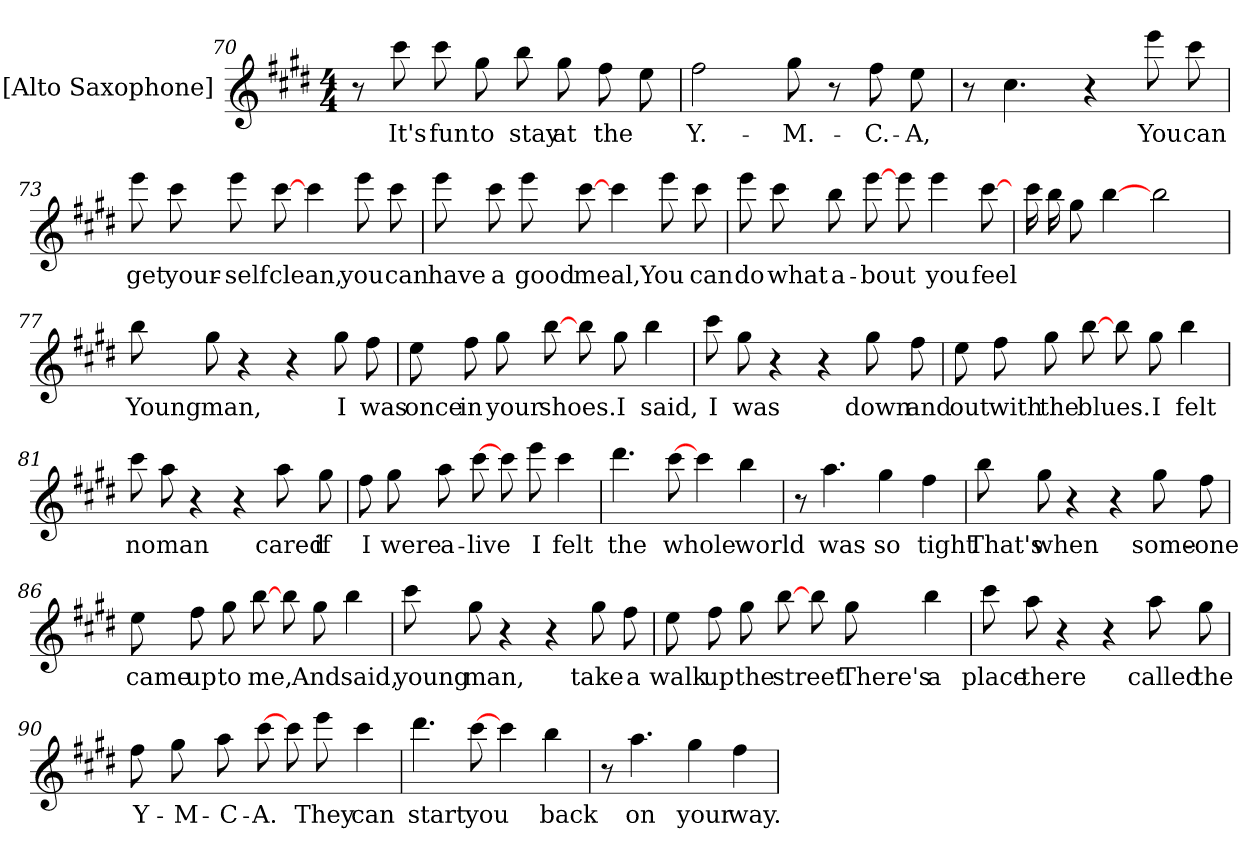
**kern	**text
*part1	*part1
*staff1	*staff1
*I"[Alto Saxophone]	*
*I'A Sax	*
*clefG2	*
*ITrd5c9	*
*k[f#]	*
*G:	*
*M4/4	*
=70	=70
8r	.
8ee	-It's
8eeL	-fun
8b	-to
8ddL	-stay
8b	-at
8a	-the
8g	.
=71	=71
2a	-Y.-
8bL	-M.-
8r	.
8aL	-C.-
8g	-A,
=72	=72
8r	.
4.e	.
4r	.
8ggL	-You
8ee	-can
=73	=73
8ggL	-get
8ee	-your-
8gg	-self
[8ee	-clean,
4ee	.
8ggL	-you
8ee	-can
=74	=74
8ggL	-have
8ee	-a
8gg	-good
[8ee	-meal,
4ee	.
8ggL	-You
8ee	-can
=75	=75
8ggL	-do
8ee	-what
8dd	-a-
[8gg	-bout
8ggL	.
4gg	-you
[8ee	-feel
=76	=76
16eeLL	.
16dd	.
8b	.
[4dd	.
2dd	.
=77	=77
8ddL	-Young
8b	-man,
4r	.
4r	.
8bL	-I
8a	-was
=78	=78
8gL	-once
8a	-in
8b	-your
[8dd	-shoes.
8ddL	.
8b	-I
4dd	-said,
=79	=79
8eeL	-I
8b	-was
4r	.
4r	.
8bL	-down
8a	-and
=80	=80
8gL	-out
8a	-with
8b	-the
[8dd	-blues.
8ddL	.
8b	-I
4dd	-felt
=81	=81
8eeL	-no
8cc	-man
4r	.
4r	.
8ccL	-cared
8b	-if
=82	=82
8aL	-I
8b	-were
8cc	-a-
[8ee	-live
8eeL	.
8gg	-I
4ee	-felt
=83	=83
4.ff#	-the
[8ee	-whole
4ee	.
4dd	-world
=84	=84
8r	.
4.cc	-was
4b	-so
4a	-tight
=85	=85
8ddL	-That's
8b	-when
4r	.
4r	.
8bL	-some-
8a	-one
=86	=86
8gL	-came
8a	-up
8b	-to
[8dd	-me,
8ddL	.
8b	-And
4dd	-said,
=87	=87
8eeL	-young
8b	-man,
4r	.
4r	.
8bL	-take
8a	-a
=88	=88
8gL	-walk
8a	-up
8b	-the
[8dd	-street.
8ddL	.
8b	-There's
4dd	-a
=89	=89
8eeL	-place
8cc	-there
4r	.
4r	.
8ccL	-called
8b	-the
=90	=90
8aL	-Y-
8b	-M-
8cc	-C-
[8ee	-A.
8eeL	.
8gg	-They
4ee	-can
=91	=91
4.ff#	-start
[8ee	-you
4ee	.
4dd	-back
=92	=92
8r	.
4.cc	-on
4b	-your
4a	-way.
=	=
*-	*-
